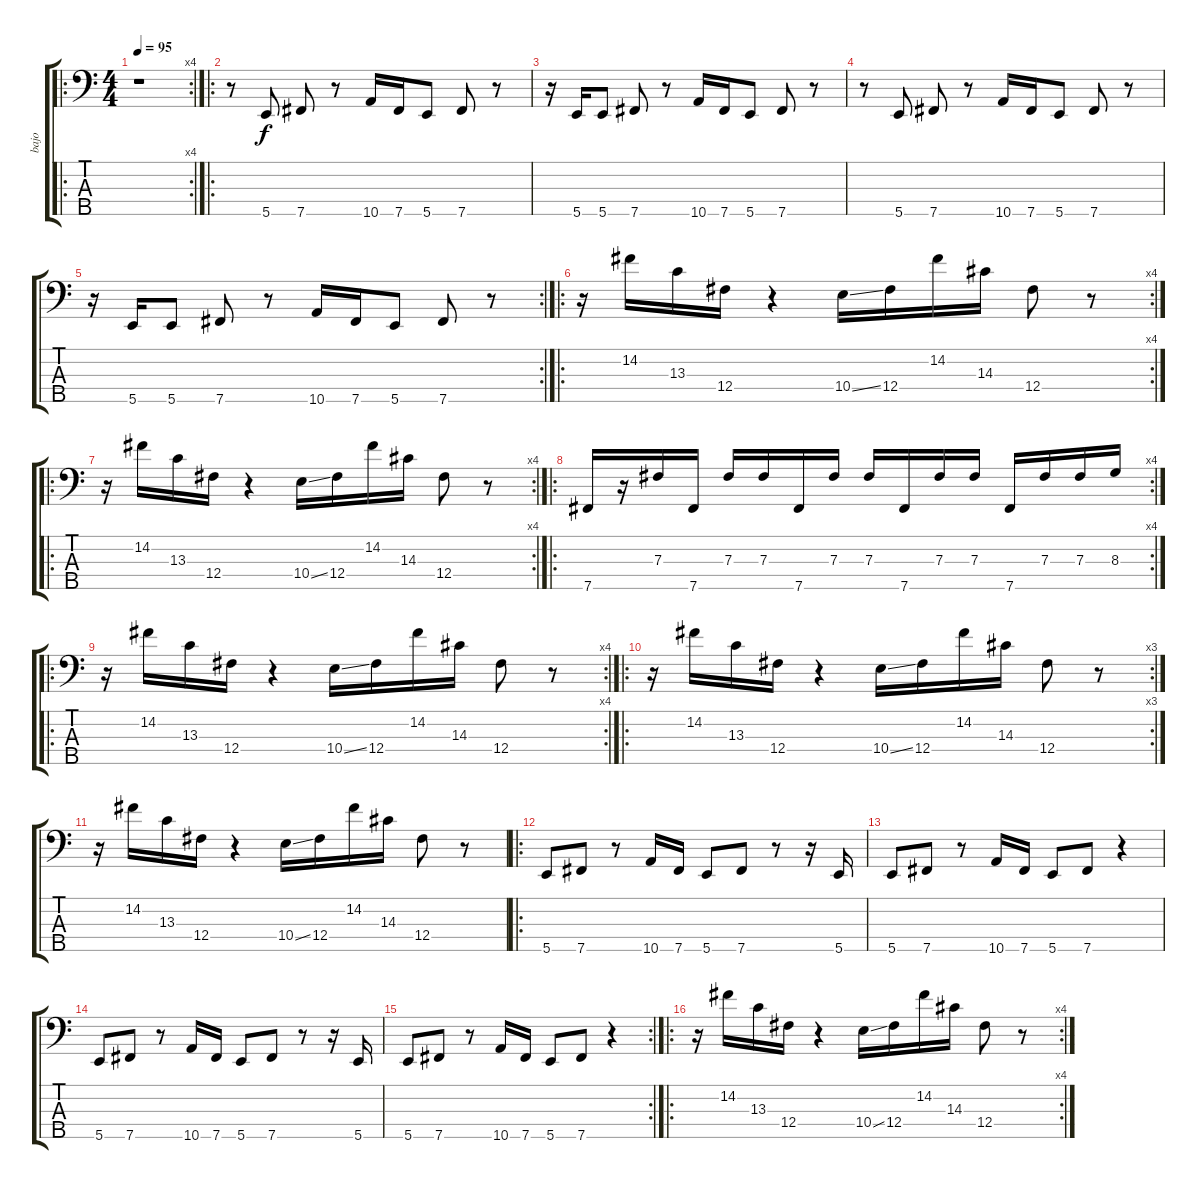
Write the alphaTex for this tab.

\track ("bajo" "bajo") {instrument electricbassfinger}
\staff {score tabs}
\tuning (A2 E2 B1 Gb1 B0) {hide}
\ro
\rc 4
\ts (4 4)
\tempo 95
\clef f4
\ks c
r.1{dy f instrument electricbassfinger} |
\ro
r.8 5.5.8 7.5.8 r.8 10.5.16 7.5.16 5.5.8 7.5.8 r.8 |
r.16 5.5.16 5.5.8 7.5.8 r.8 10.5.16 7.5.16 5.5.8 7.5.8 r.8 |
r.8 5.5.8 7.5.8 r.8 10.5.16 7.5.16 5.5.8 7.5.8 r.8 |
\rc 2
r.16 5.5.16 5.5.8 7.5.8 r.8 10.5.16 7.5.16 5.5.8 7.5.8 r.8 |
\ro
\rc 4
r.16 14.2.16 13.3.16 12.4.16 r.4 10.4{ss}.16 12.4.16 14.2.16 14.3.16 12.4.8 r.8 |
\ro
\rc 4
r.16 14.2.16 13.3.16 12.4.16 r.4 10.4{ss}.16 12.4.16 14.2.16 14.3.16 12.4.8 r.8 |
\ro
\rc 4
7.5.16 r.16 7.3.16 7.5.16 7.3.16 7.3.16 7.5.16 7.3.16 7.3.16 7.5.16 7.3.16 7.3.16 7.5.16 7.3.16 7.3.16 8.3.16 |
\ro
\rc 4
r.16 14.2.16 13.3.16 12.4.16 r.4 10.4{ss}.16 12.4.16 14.2.16 14.3.16 12.4.8 r.8 |
\ro
\rc 3
r.16 14.2.16 13.3.16 12.4.16 r.4 10.4{ss}.16 12.4.16 14.2.16 14.3.16 12.4.8 r.8 |
r.16 14.2.16 13.3.16 12.4.16 r.4 10.4{ss}.16 12.4.16 14.2.16 14.3.16 12.4.8 r.8 |
\ro
5.5.8 7.5.8 r.8 10.5.16 7.5.16 5.5.8 7.5.8 r.8 r.16 5.5.16 |
5.5.8 7.5.8 r.8 10.5.16 7.5.16 5.5.8 7.5.8 r.4 |
5.5.8 7.5.8 r.8 10.5.16 7.5.16 5.5.8 7.5.8 r.8 r.16 5.5.16 |
\rc 2
5.5.8 7.5.8 r.8 10.5.16 7.5.16 5.5.8 7.5.8 r.4 |
\ro
\rc 4
r.16 14.2.16 13.3.16 12.4.16 r.4 10.4{ss}.16 12.4.16 14.2.16 14.3.16 12.4.8 r.8
